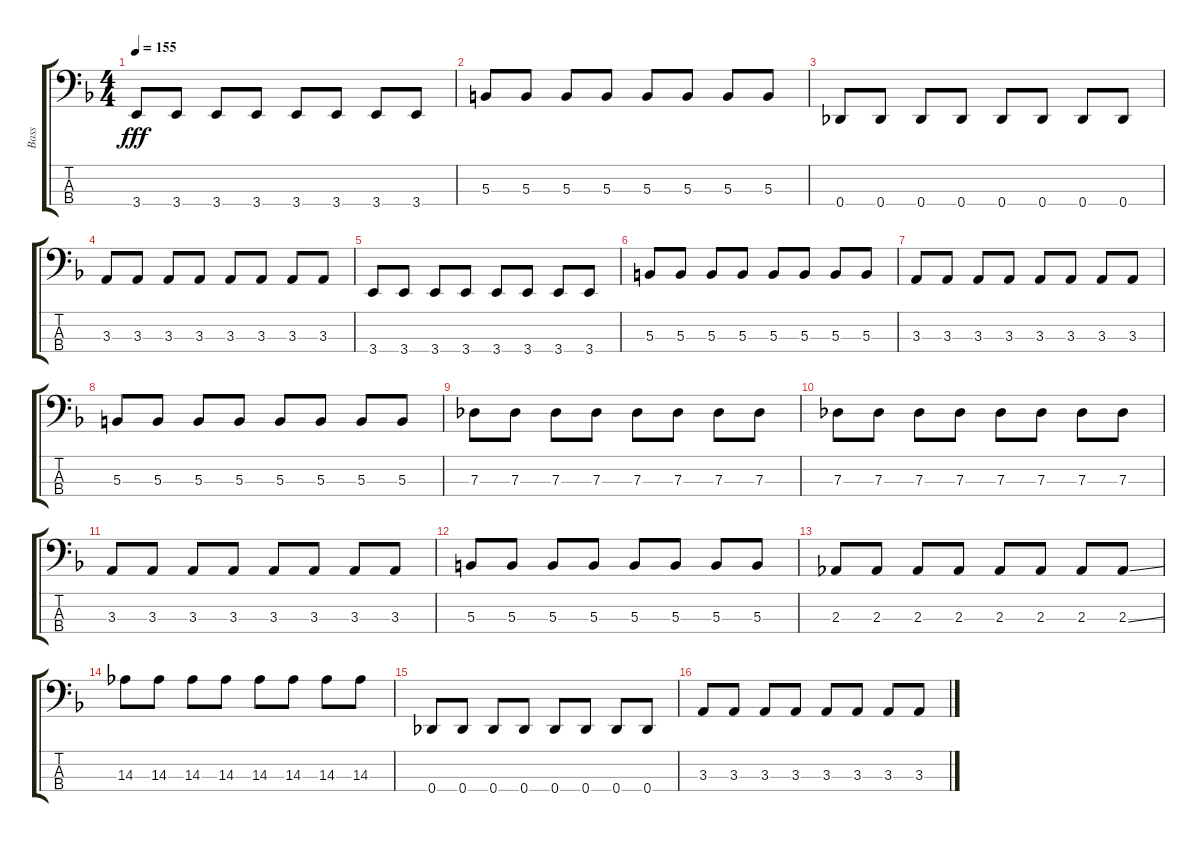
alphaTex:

\track ("Bass" "Bass") {instrument electricbassfinger}
\staff {score tabs}
\tuning (E2 B1 Gb1 Db1) {hide}
\ts (4 4)
\tempo 155
\clef f4
\ks dminor
3.4.8{dy fff} 3.4.8 3.4.8 3.4.8 3.4.8 3.4.8 3.4.8 3.4.8 |
5.3.8 5.3.8 5.3.8 5.3.8 5.3.8 5.3.8 5.3.8 5.3.8 |
0.4.8 0.4.8 0.4.8 0.4.8 0.4.8 0.4.8 0.4.8 0.4.8 |
3.3.8 3.3.8 3.3.8 3.3.8 3.3.8 3.3.8 3.3.8 3.3.8 |
3.4.8 3.4.8 3.4.8 3.4.8 3.4.8 3.4.8 3.4.8 3.4.8 |
5.3.8 5.3.8 5.3.8 5.3.8 5.3.8 5.3.8 5.3.8 5.3.8 |
3.3.8 3.3.8 3.3.8 3.3.8 3.3.8 3.3.8 3.3.8 3.3.8 |
5.3.8 5.3.8 5.3.8 5.3.8 5.3.8 5.3.8 5.3.8 5.3.8 |
7.3.8 7.3.8 7.3.8 7.3.8 7.3.8 7.3.8 7.3.8 7.3.8 |
7.3.8 7.3.8 7.3.8 7.3.8 7.3.8 7.3.8 7.3.8 7.3.8 |
3.3.8 3.3.8 3.3.8 3.3.8 3.3.8 3.3.8 3.3.8 3.3.8 |
5.3.8 5.3.8 5.3.8 5.3.8 5.3.8 5.3.8 5.3.8 5.3.8 |
2.3.8 2.3.8 2.3.8 2.3.8 2.3.8 2.3.8 2.3.8 2.3{ss}.8 |
14.3.8 14.3.8 14.3.8 14.3.8 14.3.8 14.3.8 14.3.8 14.3.8 |
0.4.8 0.4.8 0.4.8 0.4.8 0.4.8 0.4.8 0.4.8 0.4.8 |
3.3.8 3.3.8 3.3.8 3.3.8 3.3.8 3.3.8 3.3.8 3.3.8
